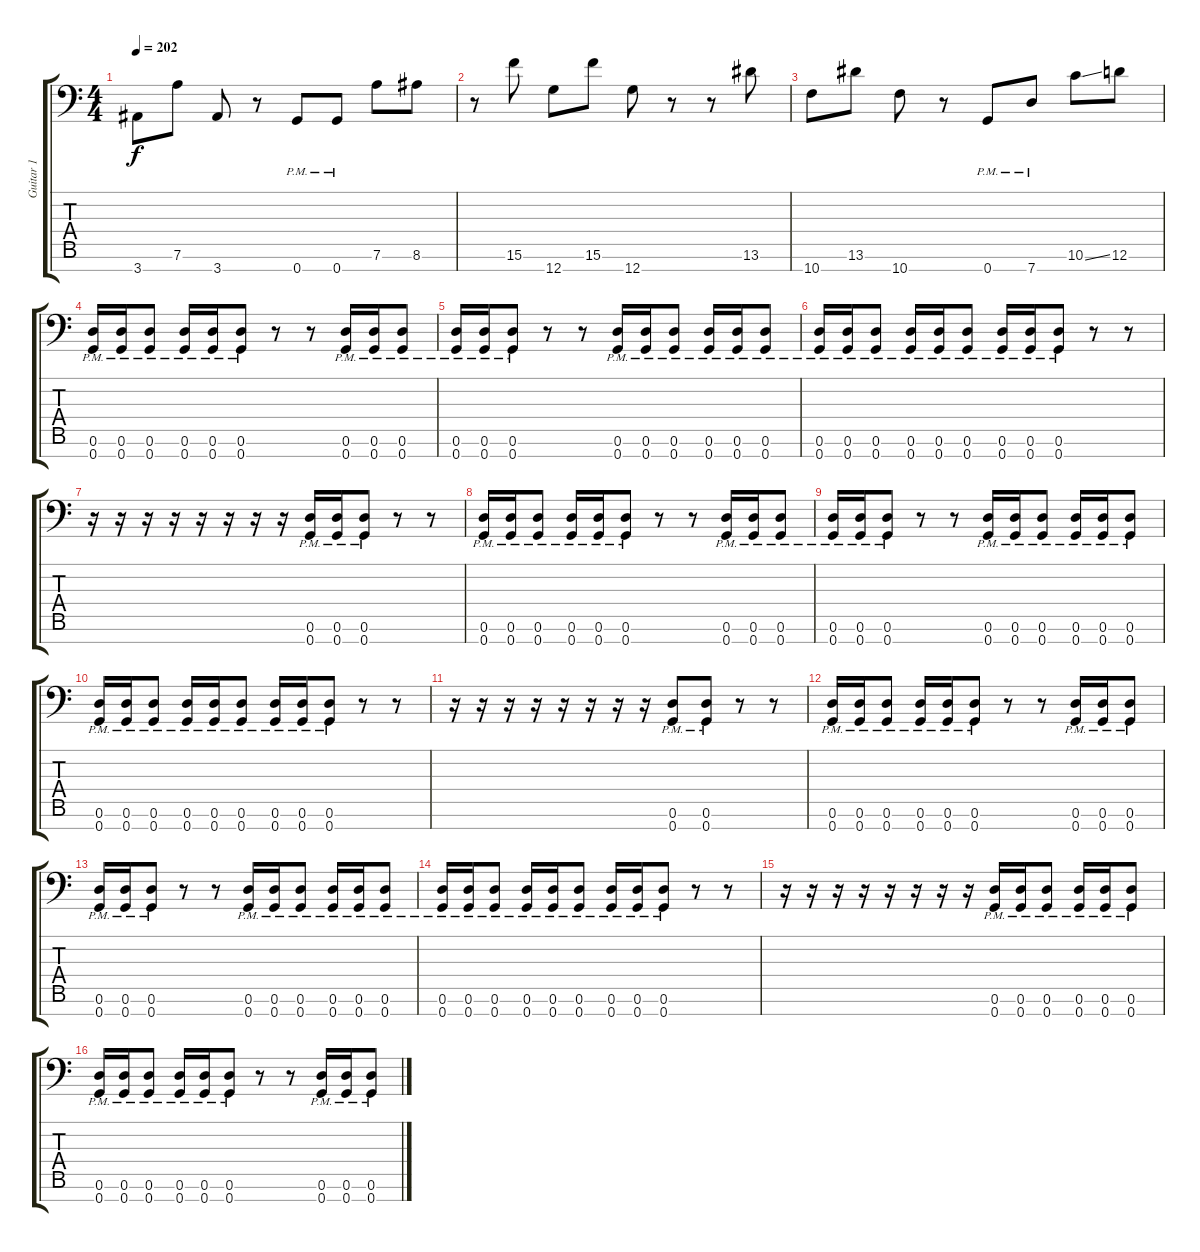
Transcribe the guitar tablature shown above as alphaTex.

\track ("Guitar 1" "Guitar 1") {instrument distortionguitar}
\staff {score tabs}
\tuning (D4 A3 F3 C3 G2 D2 G1) {hide}
\ts (4 4)
\tempo 202
\clef f4
\ks c
3.7.8{dy f} 7.6.8 3.7.8 r.8 0.7{pm}.8 0.7{pm}.8 7.6.8 8.6.8 |
r.8 15.6.8 12.7.8 15.6.8 12.7.8 r.8 r.8 13.6.8 |
10.7.8 13.6.8 10.7.8 r.8 0.7{pm}.8 7.7{pm}.8 10.6{ss}.8 12.6.8 |
(0.6{pm} 0.7{pm}).16 (0.6{pm} 0.7{pm}).16 (0.6{pm} 0.7{pm}).8 (0.6{pm} 0.7{pm}).16 (0.6{pm} 0.7{pm}).16 (0.6{pm} 0.7{pm}).8 r.8 r.8 (0.6{pm} 0.7{pm}).16 (0.6{pm} 0.7{pm}).16 (0.6{pm} 0.7{pm}).8 |
(0.6{pm} 0.7{pm}).16 (0.6{pm} 0.7{pm}).16 (0.6{pm} 0.7{pm}).8 r.8 r.8 (0.6{pm} 0.7{pm}).16 (0.6{pm} 0.7{pm}).16 (0.6{pm} 0.7{pm}).8 (0.6{pm} 0.7{pm}).16 (0.6{pm} 0.7{pm}).16 (0.6{pm} 0.7{pm}).8 |
(0.6{pm} 0.7{pm}).16 (0.6{pm} 0.7{pm}).16 (0.6{pm} 0.7{pm}).8 (0.6{pm} 0.7{pm}).16 (0.6{pm} 0.7{pm}).16 (0.6{pm} 0.7{pm}).8 (0.6{pm} 0.7{pm}).16 (0.6{pm} 0.7{pm}).16 (0.6{pm} 0.7{pm}).8 r.8 r.8 |
r.16 r.16 r.16 r.16 r.16 r.16 r.16 r.16 (0.6{pm} 0.7{pm}).16 (0.6{pm} 0.7{pm}).16 (0.6{pm} 0.7{pm}).8 r.8 r.8 |
(0.6{pm} 0.7{pm}).16 (0.6{pm} 0.7{pm}).16 (0.6{pm} 0.7{pm}).8 (0.6{pm} 0.7{pm}).16 (0.6{pm} 0.7{pm}).16 (0.6{pm} 0.7{pm}).8 r.8 r.8 (0.6{pm} 0.7{pm}).16 (0.6{pm} 0.7{pm}).16 (0.6{pm} 0.7{pm}).8 |
(0.6{pm} 0.7{pm}).16 (0.6{pm} 0.7{pm}).16 (0.6{pm} 0.7{pm}).8 r.8 r.8 (0.6{pm} 0.7{pm}).16 (0.6{pm} 0.7{pm}).16 (0.6{pm} 0.7{pm}).8 (0.6{pm} 0.7{pm}).16 (0.6{pm} 0.7{pm}).16 (0.6{pm} 0.7{pm}).8 |
(0.6{pm} 0.7{pm}).16 (0.6{pm} 0.7{pm}).16 (0.6{pm} 0.7{pm}).8 (0.6{pm} 0.7{pm}).16 (0.6{pm} 0.7{pm}).16 (0.6{pm} 0.7{pm}).8 (0.6{pm} 0.7{pm}).16 (0.6{pm} 0.7{pm}).16 (0.6{pm} 0.7{pm}).8 r.8 r.8 |
r.16 r.16 r.16 r.16 r.16 r.16 r.16 r.16 (0.6{pm} 0.7{pm}).8 (0.6{pm} 0.7{pm}).8 r.8 r.8 |
(0.6{pm} 0.7{pm}).16 (0.6{pm} 0.7{pm}).16 (0.6{pm} 0.7{pm}).8 (0.6{pm} 0.7{pm}).16 (0.6{pm} 0.7{pm}).16 (0.6{pm} 0.7{pm}).8 r.8 r.8 (0.6{pm} 0.7{pm}).16 (0.6{pm} 0.7{pm}).16 (0.6{pm} 0.7{pm}).8 |
(0.6{pm} 0.7{pm}).16 (0.6{pm} 0.7{pm}).16 (0.6{pm} 0.7{pm}).8 r.8 r.8 (0.6{pm} 0.7{pm}).16 (0.6{pm} 0.7{pm}).16 (0.6{pm} 0.7{pm}).8 (0.6{pm} 0.7{pm}).16 (0.6{pm} 0.7{pm}).16 (0.6{pm} 0.7{pm}).8 |
(0.6{pm} 0.7{pm}).16 (0.6{pm} 0.7{pm}).16 (0.6{pm} 0.7{pm}).8 (0.6{pm} 0.7{pm}).16 (0.6{pm} 0.7{pm}).16 (0.6{pm} 0.7{pm}).8 (0.6{pm} 0.7{pm}).16 (0.6{pm} 0.7{pm}).16 (0.6{pm} 0.7{pm}).8 r.8 r.8 |
r.16 r.16 r.16 r.16 r.16 r.16 r.16 r.16 (0.6{pm} 0.7{pm}).16 (0.6{pm} 0.7{pm}).16 (0.6{pm} 0.7{pm}).8 (0.6{pm} 0.7{pm}).16 (0.6{pm} 0.7{pm}).16 (0.6{pm} 0.7{pm}).8 |
(0.6{pm} 0.7{pm}).16 (0.6{pm} 0.7{pm}).16 (0.6{pm} 0.7{pm}).8 (0.6{pm} 0.7{pm}).16 (0.6{pm} 0.7{pm}).16 (0.6{pm} 0.7{pm}).8 r.8 r.8 (0.6{pm} 0.7{pm}).16 (0.6{pm} 0.7{pm}).16 (0.6{pm} 0.7{pm}).8
